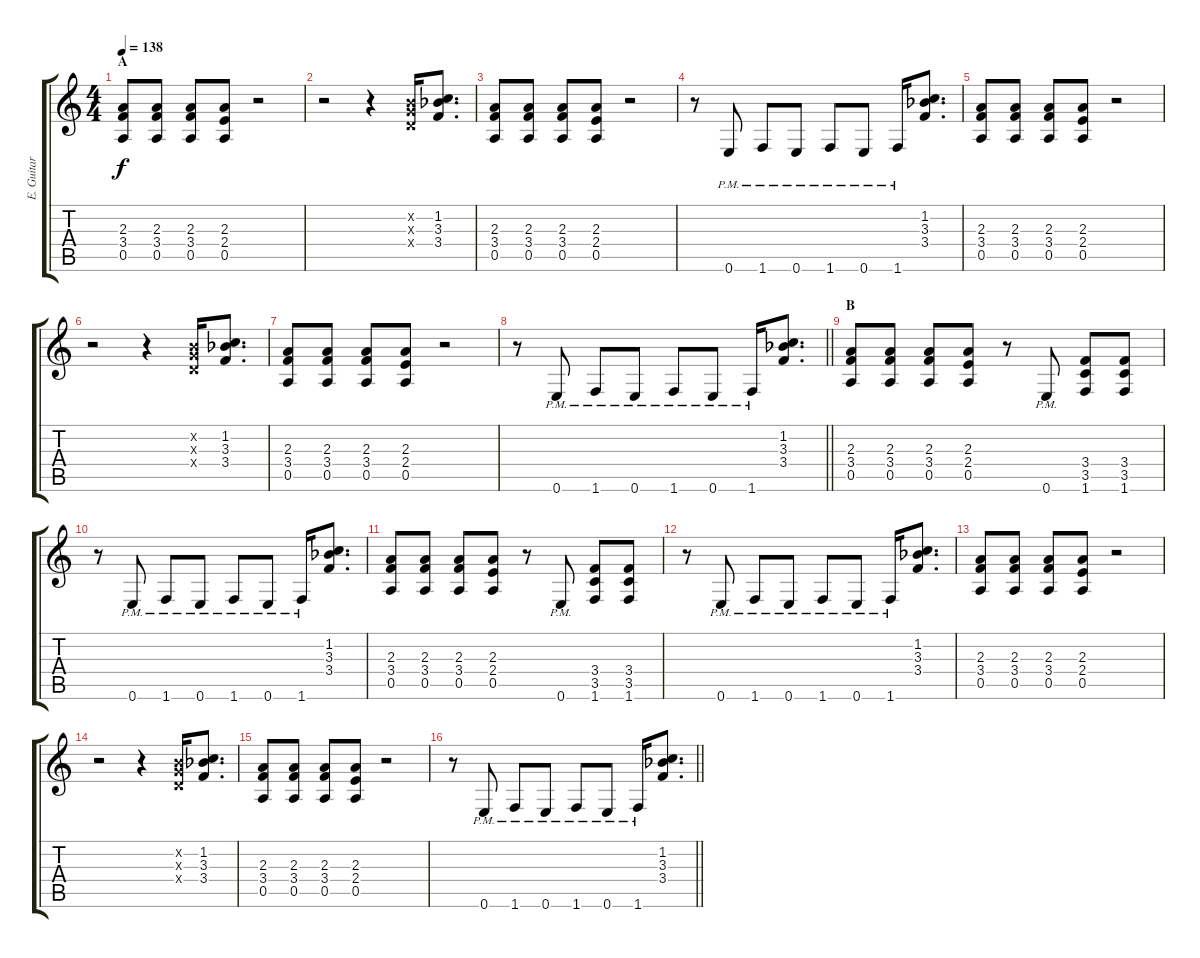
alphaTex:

\track ("E. Guitar II" "E. Guitar ") {instrument overdrivenguitar}
\staff {score tabs}
\tuning (E4 B3 G3 D3 A2 E2) {hide}
\ts (4 4)
\section ("" "A")
\tempo 138
\clef g2
\ks c
(2.3 3.4 0.5).8{dy f} (2.3 3.4 0.5).8 (2.3 3.4 0.5).8 (2.3 2.4 0.5).8 r.2 |
r.2 r.4 (0.2{x} 0.3{x} 0.4{x}).16 (1.2 3.3{acc b} 3.4).8{d} |
(2.3 3.4 0.5).8 (2.3 3.4 0.5).8 (2.3 3.4 0.5).8 (2.3 2.4 0.5).8 r.2 |
r.8 0.6{pm}.8 1.6{pm}.8 0.6{pm}.8 1.6{pm}.8 0.6{pm}.8 1.6{pm}.16 (1.2 3.3{acc b} 3.4).8{d} |
(2.3 3.4 0.5).8 (2.3 3.4 0.5).8 (2.3 3.4 0.5).8 (2.3 2.4 0.5).8 r.2 |
r.2 r.4 (0.2{x} 0.3{x} 0.4{x}).16 (1.2 3.3{acc b} 3.4).8{d} |
(2.3 3.4 0.5).8 (2.3 3.4 0.5).8 (2.3 3.4 0.5).8 (2.3 2.4 0.5).8 r.2 |
\barLineRight lightlight
r.8 0.6{pm}.8 1.6{pm}.8 0.6{pm}.8 1.6{pm}.8 0.6{pm}.8 1.6{pm}.16 (1.2 3.3{acc b} 3.4).8{d} |
\section ("" "B")
(2.3 3.4 0.5).8 (2.3 3.4 0.5).8 (2.3 3.4 0.5).8 (2.3 2.4 0.5).8 r.8 0.6{pm}.8 (3.4 3.5 1.6).8 (3.4 3.5 1.6).8 |
r.8 0.6{pm}.8 1.6{pm}.8 0.6{pm}.8 1.6{pm}.8 0.6{pm}.8 1.6{pm}.16 (1.2 3.3{acc b} 3.4).8{d} |
(2.3 3.4 0.5).8 (2.3 3.4 0.5).8 (2.3 3.4 0.5).8 (2.3 2.4 0.5).8 r.8 0.6{pm}.8 (3.4 3.5 1.6).8 (3.4 3.5 1.6).8 |
r.8 0.6{pm}.8 1.6{pm}.8 0.6{pm}.8 1.6{pm}.8 0.6{pm}.8 1.6{pm}.16 (1.2 3.3{acc b} 3.4).8{d} |
(2.3 3.4 0.5).8 (2.3 3.4 0.5).8 (2.3 3.4 0.5).8 (2.3 2.4 0.5).8 r.2 |
r.2 r.4 (0.2{x} 0.3{x} 0.4{x}).16 (1.2 3.3{acc b} 3.4).8{d} |
(2.3 3.4 0.5).8 (2.3 3.4 0.5).8 (2.3 3.4 0.5).8 (2.3 2.4 0.5).8 r.2 |
\barLineRight lightlight
r.8 0.6{pm}.8 1.6{pm}.8 0.6{pm}.8 1.6{pm}.8 0.6{pm}.8 1.6{pm}.16 (1.2 3.3{acc b} 3.4).8{d}
